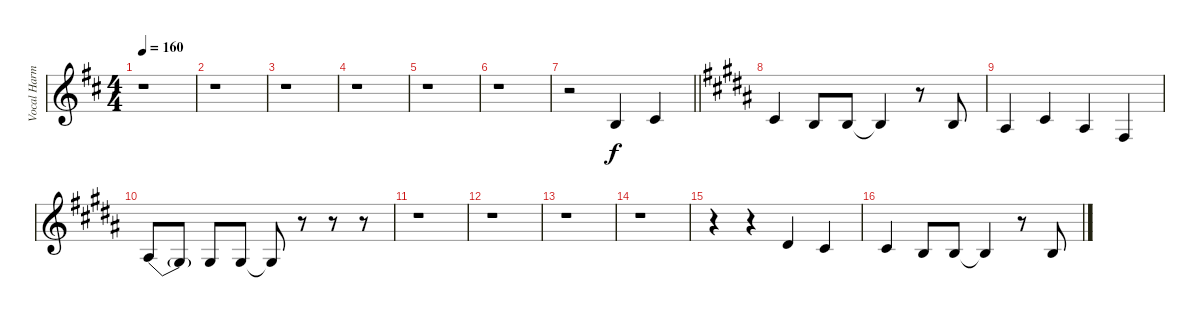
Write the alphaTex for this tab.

\track ("Vocal Harmony 1" "Vocal Harm") {instrument flute}
\staff {score}
\tuning (E4 B3 G3 D3 A2 E2) {hide}
\ts (4 4)
\tempo 160
\clef g2
\ks d
r.1{dy f} |
r.1 |
r.1 |
r.1 |
r.1 |
r.1 |
\barLineRight lightlight
r.2 0.2.4 2.2.4 |
\ks b
2.2.4 0.2.8 0.2.8 0.2{t}.4 r.8 0.2.8 |
3.3.4 2.2.4 3.3.4 4.4.4 |
1.3{be (custom 0 4 15 4 30 0 60 0)}.8 1.3{t}.8 1.3.8 1.3.8 1.3{t}.8 r.8 r.8 r.8 |
r.1 |
r.1 |
r.1 |
r.1 |
r.4 r.4 4.2.4 2.2.4 |
0.2{be (custom 0 4 15 4 30 0 60 0)}.4 0.2.8 0.2.8 0.2{t}.4 r.8 0.2.8
